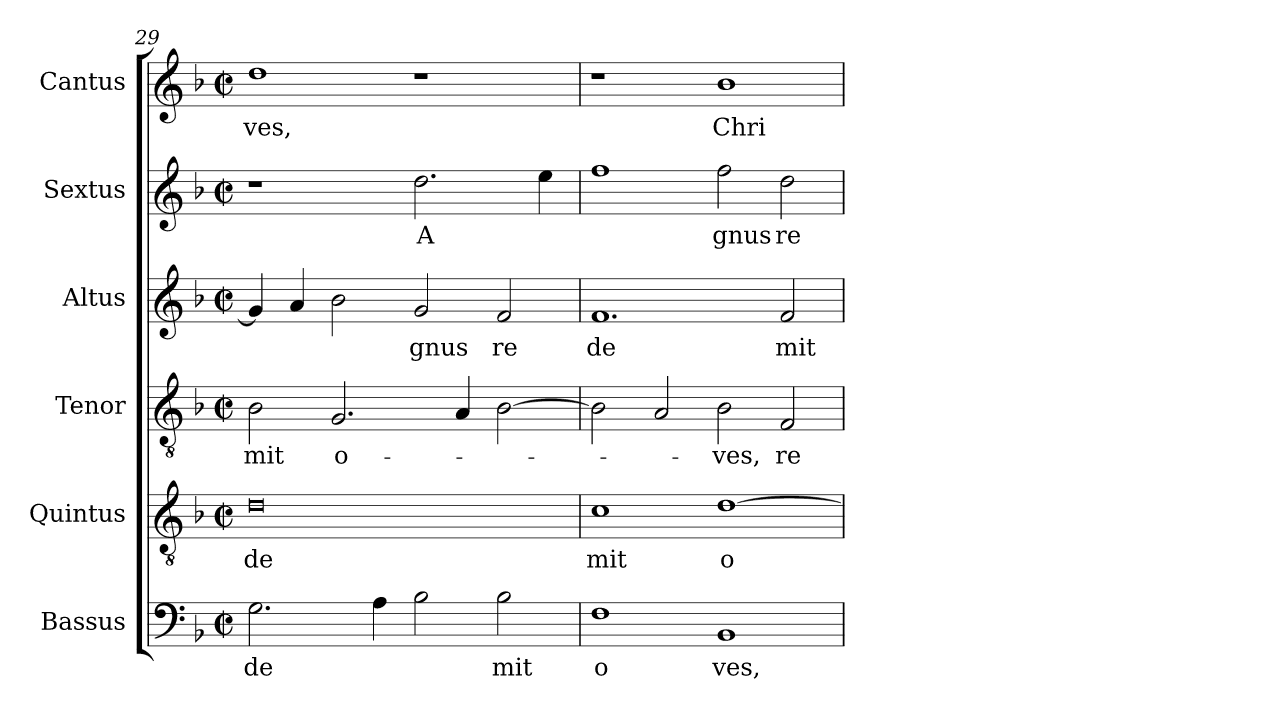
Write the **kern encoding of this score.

**kern	**text	**kern	**text	**kern	**text	**kern	**text	**kern	**text	**kern	**text
*part6	*part6	*part5	*part5	*part4	*part4	*part3	*part3	*part2	*part2	*part1	*part1
*staff6	*staff6	*staff5	*staff5	*staff4	*staff4	*staff3	*staff3	*staff2	*staff2	*staff1	*staff1
*I"Bassus	*	*I"Quintus	*	*I"Tenor	*	*I"Altus	*	*I"Sextus	*	*I"Cantus	*
*clefF4	*	*clefGv2	*	*clefGv2	*	*clefG2	*	*clefG2	*	*clefG2	*
*k[b-]	*	*k[b-]	*	*k[b-]	*	*k[b-]	*	*k[b-]	*	*k[b-]	*
*F:	*	*F:	*	*F:	*	*F:	*	*F:	*	*F:	*
*M2/2	*	*M2/2	*	*M2/2	*	*M2/2	*	*M2/2	*	*M2/2	*
*met(c|)	*	*met(c|)	*	*met(c|)	*	*met(c|)	*	*met(c|)	*	*met(c|)	*
=29	=29	=29	=29	=29	=29	=29	=29	=29	=29	=29	=29
!	!LO:LY:b:cj	!	!LO:LY:b:cj	!	!LO:LY:b:cj	!	!	!	!	!	!LO:LY:b:cj
2.G\	de	0d	de	2B-\	-mit	4g/]	.	1r	.	1dd	ves,
.	.	.	.	.	.	4a/	.	.	.	.	.
!	!	!	!	!	!LO:LY:b:cj	!	!	!	!	!	!
.	.	.	.	2.G/	o-	2b-\	.	.	.	.	.
4A\	.	.	.	.	.	.	.	.	.	.	.
!	!	!	!	!	!	!	!LO:LY:b:cj	!	!LO:LY:b:cj	!	!
2B-\	.	.	.	.	.	2g/	gnus	2.dd\	A	1r	.
.	.	.	.	4A/	.	.	.	.	.	.	.
!	!LO:LY:b:cj	!	!	!	!	!	!LO:LY:b:cj	!	!	!	!
2B-\	mit	.	.	[>2B-\	.	2f/	re	.	.	.	.
.	.	.	.	.	.	.	.	4ee\	.	.	.
=30	=30	=30	=30	=30	=30	=30	=30	=30	=30	=30	=30
!	!LO:LY:b:cj	!	!LO:LY:b:cj	!	!	!	!LO:LY:b:cj	!	!	!	!
1F	o	1c	mit	2B-\]	.	1.f	de	1ff	.	1r	.
.	.	.	.	2A/	.	.	.	.	.	.	.
!	!LO:LY:b:cj	!	!LO:LY:b:rj	!	!LO:LY:b:cj	!	!	!	!LO:LY:b:cj	!	!LO:LY:b:cj
1BB-	ves,	[>1d	o	2B-\	-ves,	.	.	2ff\	gnus	1b-	Chri
!	!	!	!	!	!LO:LY:b:cj	!	!LO:LY:b:cj	!	!LO:LY:b:cj	!	!
.	.	.	.	2F/	re-	2f/	mit	2dd\	re	.	.
=	=	=	=	=	=	=	=	=	=	=	=
*-	*-	*-	*-	*-	*-	*-	*-	*-	*-	*-	*-
